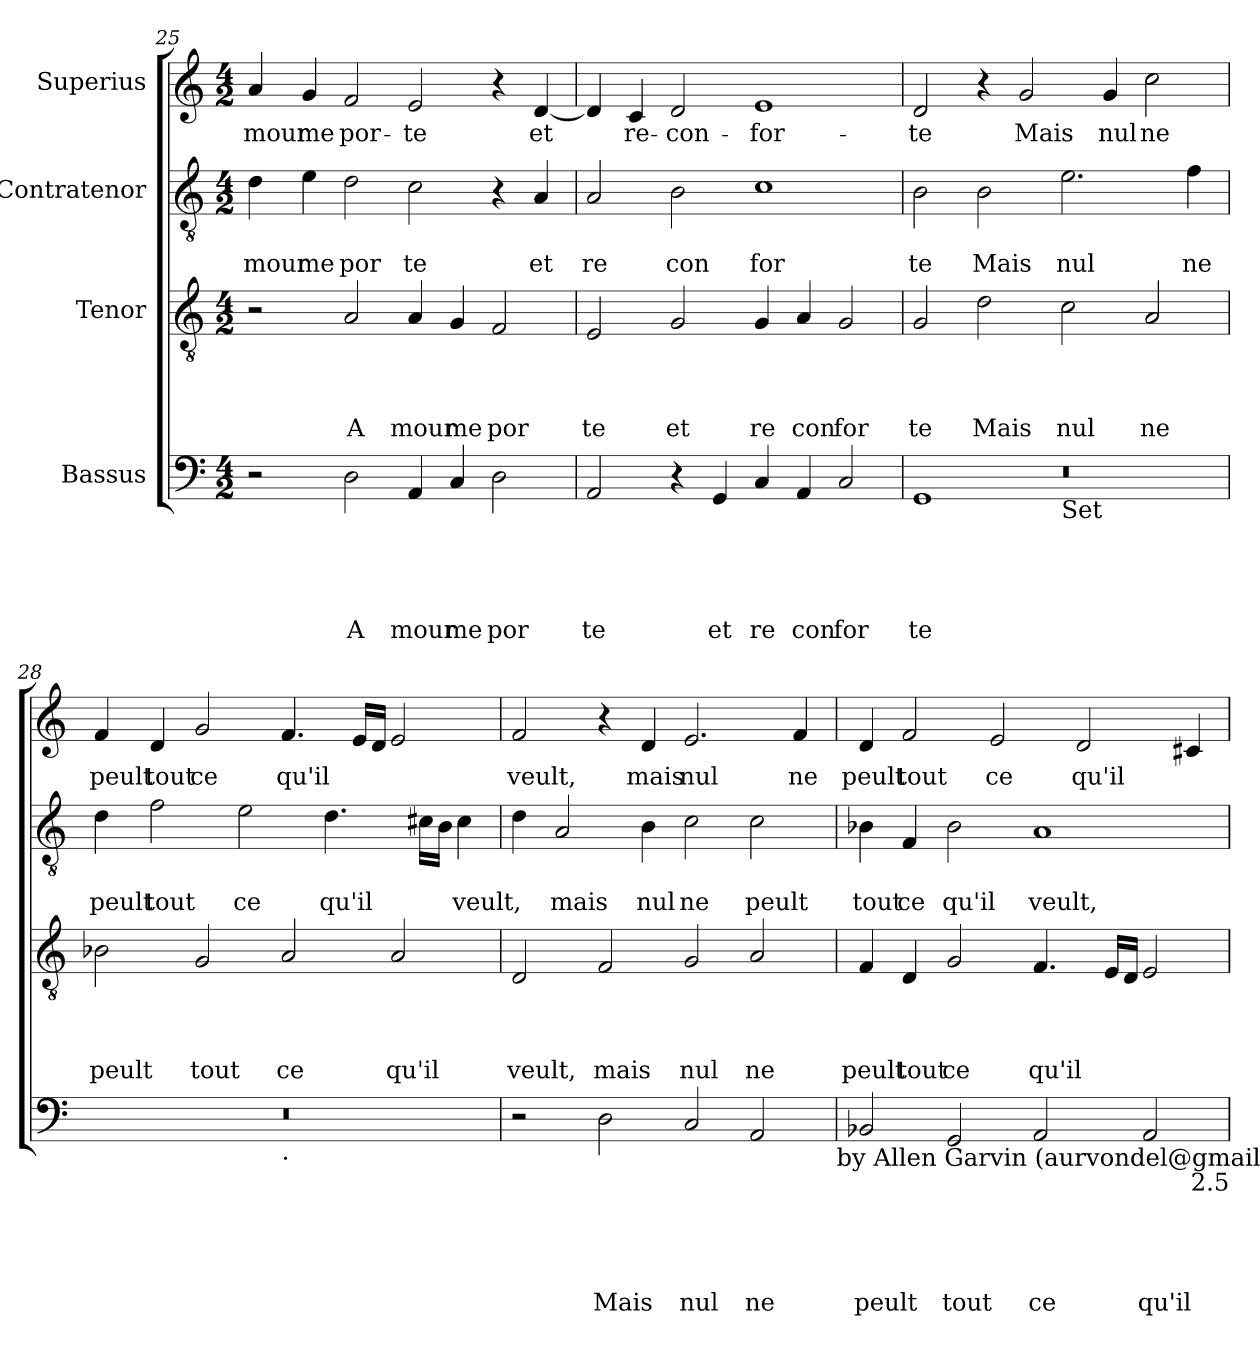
**kern	**text	**text	**text	**text	**text	**kern	**text	**text	**text	**text	**kern	**text	**text	**kern	**text
*part4	*part4	*part4	*part4	*part4	*part4	*part3	*part3	*part3	*part3	*part3	*part2	*part2	*part2	*part1	*part1
*staff4	*staff4	*staff4	*staff4	*staff4	*staff4	*staff3	*staff3	*staff3	*staff3	*staff3	*staff2	*staff2	*staff2	*staff1	*staff1
*I"Bassus	*	*	*	*	*	*I"Tenor	*	*	*	*	*I"Contratenor	*	*	*I"Superius	*
*clefF4	*	*	*	*	*	*clefGv2	*	*	*	*	*clefGv2	*	*	*clefG2	*
*k[]	*	*	*	*	*	*k[]	*	*	*	*	*k[]	*	*	*k[]	*
*C:	*	*	*	*	*	*C:	*	*	*	*	*C:	*	*	*C:	*
*M4/2	*	*	*	*	*	*M4/2	*	*	*	*	*M4/2	*	*	*M4/2	*
=25	=25	=25	=25	=25	=25	=25	=25	=25	=25	=25	=25	=25	=25	=25	=25
!	!	!	!	!	!	!	!	!	!	!	!	!	!LO:LY:b	!	!LO:LY:b
2r	.	.	.	.	.	2r	.	.	.	.	4d\	.	mour	4a/	-mour
!	!	!	!	!	!	!	!	!	!	!	!	!	!LO:LY:b	!	!LO:LY:b
.	.	.	.	.	.	.	.	.	.	.	4e\	.	me	4g/	me
!	!	!	!	!	!LO:LY:b	!	!	!	!	!LO:LY:b	!	!	!LO:LY:b	!	!LO:LY:b
2D\	.	.	.	.	A	2A/	.	.	.	A	2d\	.	por	2f/	por-
!	!	!	!	!	!LO:LY:b	!	!	!	!	!LO:LY:b	!	!	!LO:LY:b	!	!LO:LY:b
4AA/	.	.	.	.	mour	4A/	.	.	.	mour	2c\	.	te	2e/	-te
!	!	!	!	!	!LO:LY:b	!	!	!	!	!LO:LY:b	!	!	!	!	!
4C/	.	.	.	.	me	4G/	.	.	.	me	.	.	.	.	.
!	!	!	!	!	!LO:LY:b	!	!	!	!	!LO:LY:b	!	!	!	!	!
2D\	.	.	.	.	por	2F/	.	.	.	por	4r	.	.	4r	.
!	!	!	!	!	!	!	!	!	!	!	!	!	!LO:LY:b	!	!LO:LY:b
.	.	.	.	.	.	.	.	.	.	.	4A/	.	et	[<4d/	et
=26	=26	=26	=26	=26	=26	=26	=26	=26	=26	=26	=26	=26	=26	=26	=26
!	!	!	!	!	!LO:LY:b	!	!	!	!	!LO:LY:b	!	!	!LO:LY:b	!	!
2AA/	.	.	.	.	te	2E/	.	.	.	te	2A/	.	re	4d/]	.
!	!	!	!	!	!	!	!	!	!	!	!	!	!	!	!LO:LY:b
.	.	.	.	.	.	.	.	.	.	.	.	.	.	4c/	re-
!	!	!	!	!	!	!	!	!	!	!LO:LY:b	!	!	!LO:LY:b	!	!LO:LY:b
4r	.	.	.	.	.	2G/	.	.	.	et	2B\	.	con	2d/	-con-
!	!	!	!	!	!LO:LY:b	!	!	!	!	!	!	!	!	!	!
4GG/	.	.	.	.	et	.	.	.	.	.	.	.	.	.	.
!	!	!	!	!	!LO:LY:b	!	!	!	!	!LO:LY:b	!	!	!LO:LY:b	!	!LO:LY:b
4C/	.	.	.	.	re	4G/	.	.	.	re	1c	.	for	1e	-for-
!	!	!	!	!	!LO:LY:b	!	!	!	!	!LO:LY:b	!	!	!	!	!
4AA/	.	.	.	.	con	4A/	.	.	.	con	.	.	.	.	.
!	!	!	!	!	!LO:LY:b	!	!	!	!	!LO:LY:b	!	!	!	!	!
2C/	.	.	.	.	for	2G/	.	.	.	for	.	.	.	.	.
!!LO:LB:g=z
=27	=27	=27	=27	=27	=27	=27	=27	=27	=27	=27	=27	=27	=27	=27	=27
*^	*	*	*	*	*	*	*	*	*	*	*	*	*	*	*
*	*^	*	*	*	*	*	*	*	*	*	*	*	*	*	*	*
!	!	!LO:N:vis=1	!	!	!	!	!LO:LY:b	!	!	!	!	!LO:LY:b	!	!	!LO:LY:b	!	!LO:LY:b
0ryy	1GG	0r	.	.	.	.	te	2G/	.	.	.	te	2B\	.	te	2d/	-te
!	!	!	!	!	!	!	!	!	!	!	!	!LO:LY:b	!	!	!LO:LY:b	!	!
.	.	.	.	.	.	.	.	2d\	.	.	.	Mais	2B\	.	Mais	4r	.
!	!	!	!	!	!	!	!	!	!	!	!	!	!	!	!	!	!LO:LY:b
.	.	.	.	.	.	.	.	.	.	.	.	.	.	.	.	2g/	Mais
!	!LO:TX:b:t=Set	!	!	!	!	!	!	!	!	!	!	!	!	!	!	!	!
!	!	!	!	!	!	!	!	!	!	!	!	!LO:LY:b	!	!	!LO:LY:b	!	!
.	1ryy	.	.	.	.	.	.	2c\	.	.	.	nul	2.e\	.	nul	.	.
!	!	!	!	!	!	!	!	!	!	!	!	!	!	!	!	!	!LO:LY:b
.	.	.	.	.	.	.	.	.	.	.	.	.	.	.	.	4g/	nul
!	!	!	!	!	!	!	!	!	!	!	!	!LO:LY:b	!	!	!	!	!LO:LY:b
.	.	.	.	.	.	.	.	2A/	.	.	.	ne	.	.	.	2cc\	ne
!	!	!	!	!	!	!	!	!	!	!	!	!	!	!	!LO:LY:b	!	!
.	.	.	.	.	.	.	.	.	.	.	.	.	4f\	.	ne	.	.
*v	*v	*v	*	*	*	*	*	*	*	*	*	*	*	*	*	*	*
=28	=28	=28	=28	=28	=28	=28	=28	=28	=28	=28	=28	=28	=28	=28	=28
!	!	!	!	!	!	!	!	!	!	!LO:LY:b	!	!	!LO:LY:b	!	!LO:LY:b
*^	*	*	*	*	*	*	*	*	*	*	*	*	*	*	*
0r	1ryy	.	.	.	.	.	2B-X\	.	.	.	peult	4d\	.	peult	4f/	peult
!	!	!	!	!	!	!	!	!	!	!	!	!	!	!LO:LY:b	!	!LO:LY:b
.	.	.	.	.	.	.	.	.	.	.	.	2f\	.	tout	4d/	tout
!	!	!	!	!	!	!	!	!	!	!	!LO:LY:b	!	!	!	!	!LO:LY:b
.	.	.	.	.	.	.	2G/	.	.	.	tout	.	.	.	2g/	ce
!	!	!	!	!	!	!	!	!	!	!	!	!	!	!LO:LY:b	!	!
.	.	.	.	.	.	.	.	.	.	.	.	2e\	.	ce	.	.
!	!LO:TX:b:t=.	!	!	!	!	!	!	!	!	!	!	!	!	!	!	!
!	!	!	!	!	!	!	!	!	!	!	!LO:LY:b	!	!	!	!	!LO:LY:b
.	1ryy	.	.	.	.	.	2A/	.	.	.	ce	.	.	.	4.f/	qu'il
!	!	!	!	!	!	!	!	!	!	!	!	!	!	!LO:LY:b	!	!
.	.	.	.	.	.	.	.	.	.	.	.	4.d\	.	qu'il	.	.
.	.	.	.	.	.	.	.	.	.	.	.	.	.	.	16e/LL	.
.	.	.	.	.	.	.	.	.	.	.	.	.	.	.	16d/JJ	.
!	!	!	!	!	!	!	!	!	!	!	!LO:LY:b	!	!	!	!	!
.	.	.	.	.	.	.	2A/	.	.	.	qu'il	.	.	.	2e/	.
.	.	.	.	.	.	.	.	.	.	.	.	16c#\LL	.	.	.	.
.	.	.	.	.	.	.	.	.	.	.	.	16B\JJ	.	.	.	.
!	!	!	!	!	!	!	!	!	!	!	!	!	!	!LO:LY:b	!	!
.	.	.	.	.	.	.	.	.	.	.	.	4c#\	.	veult,	.	.
=29	=29	=29	=29	=29	=29	=29	=29	=29	=29	=29	=29	=29	=29	=29	=29	=29
!	!	!	!	!	!	!	!	!	!	!	!LO:LY:b	!	!	!	!	!LO:LY:b
*v	*v	*	*	*	*	*	*	*	*	*	*	*	*	*	*	*
2r	.	.	.	.	.	2D/	.	.	.	veult,	4d\	.	.	2f/	veult,
!	!	!	!	!	!	!	!	!	!	!	!	!	!LO:LY:b	!	!
.	.	.	.	.	.	.	.	.	.	.	2A/	.	mais	.	.
!	!	!	!	!	!LO:LY:b	!	!	!	!	!LO:LY:b	!	!	!	!	!
2D\	.	.	.	.	Mais	2F/	.	.	.	mais	.	.	.	4r	.
!	!	!	!	!	!	!	!	!	!	!	!	!	!LO:LY:b	!	!LO:LY:b
.	.	.	.	.	.	.	.	.	.	.	4B\	.	nul	4d/	mais
!	!	!	!	!	!LO:LY:b	!	!	!	!	!LO:LY:b	!	!	!LO:LY:b	!	!LO:LY:b
2C/	.	.	.	.	nul	2G/	.	.	.	nul	2c\	.	ne	2.e/	nul
!	!	!	!	!	!LO:LY:b	!	!	!	!	!LO:LY:b	!	!	!LO:LY:b	!	!
2AA/	.	.	.	.	ne	2A/	.	.	.	ne	2c\	.	peult	.	.
!	!	!	!	!	!	!	!	!	!	!	!	!	!	!	!LO:LY:b
.	.	.	.	.	.	.	.	.	.	.	.	.	.	4f/	ne
!LO:TX:b:t=by Allen Garvin (aurvondel@gmail.com) (ver. 2020-04-14) CC BY-NC	!	!	!	!	!	!	!	!	!	!	!	!	!	!	!
=30	=30	=30	=30	=30	=30	=30	=30	=30	=30	=30	=30	=30	=30	=30	=30
!	!	!	!	!	!LO:LY:b	!	!	!	!	!LO:LY:b	!	!	!LO:LY:b	!	!LO:LY:b
2BB-X/	.	.	.	.	peult	4F/	.	.	.	peult	4B-X\	.	tout	4d/	peult
!	!	!	!	!	!	!	!	!	!	!LO:LY:b	!	!	!LO:LY:b	!	!LO:LY:b
.	.	.	.	.	.	4D/	.	.	.	tout	4F/	.	ce	2f/	tout
!	!	!	!	!	!LO:LY:b	!	!	!	!	!LO:LY:b	!	!	!LO:LY:b	!	!
2GG/	.	.	.	.	tout	2G/	.	.	.	ce	2B-\	.	qu'il	.	.
!	!	!	!	!	!	!	!	!	!	!	!	!	!	!	!LO:LY:b
.	.	.	.	.	.	.	.	.	.	.	.	.	.	2e/	ce
!	!	!	!	!	!LO:LY:b	!	!	!	!	!LO:LY:b	!	!	!LO:LY:b	!	!
2AA/	.	.	.	.	ce	4.F/	.	.	.	qu'il	1A	.	veult,	.	.
!	!	!	!	!	!	!	!	!	!	!	!	!	!	!	!LO:LY:b
.	.	.	.	.	.	.	.	.	.	.	.	.	.	2d/	qu'il
.	.	.	.	.	.	16E/LL	.	.	.	.	.	.	.	.	.
.	.	.	.	.	.	16D/JJ	.	.	.	.	.	.	.	.	.
!	!	!	!	!	!LO:LY:b	!	!	!	!	!	!	!	!	!	!
2AA/	.	.	.	.	qu'il	2E/	.	.	.	.	.	.	.	.	.
.	.	.	.	.	.	.	.	.	.	.	.	.	.	4c#/	.
!LO:TX:b:t=2.5	!	!	!	!	!	!	!	!	!	!	!	!	!	!	!
=	=	=	=	=	=	=	=	=	=	=	=	=	=	=	=
*-	*-	*-	*-	*-	*-	*-	*-	*-	*-	*-	*-	*-	*-	*-	*-
